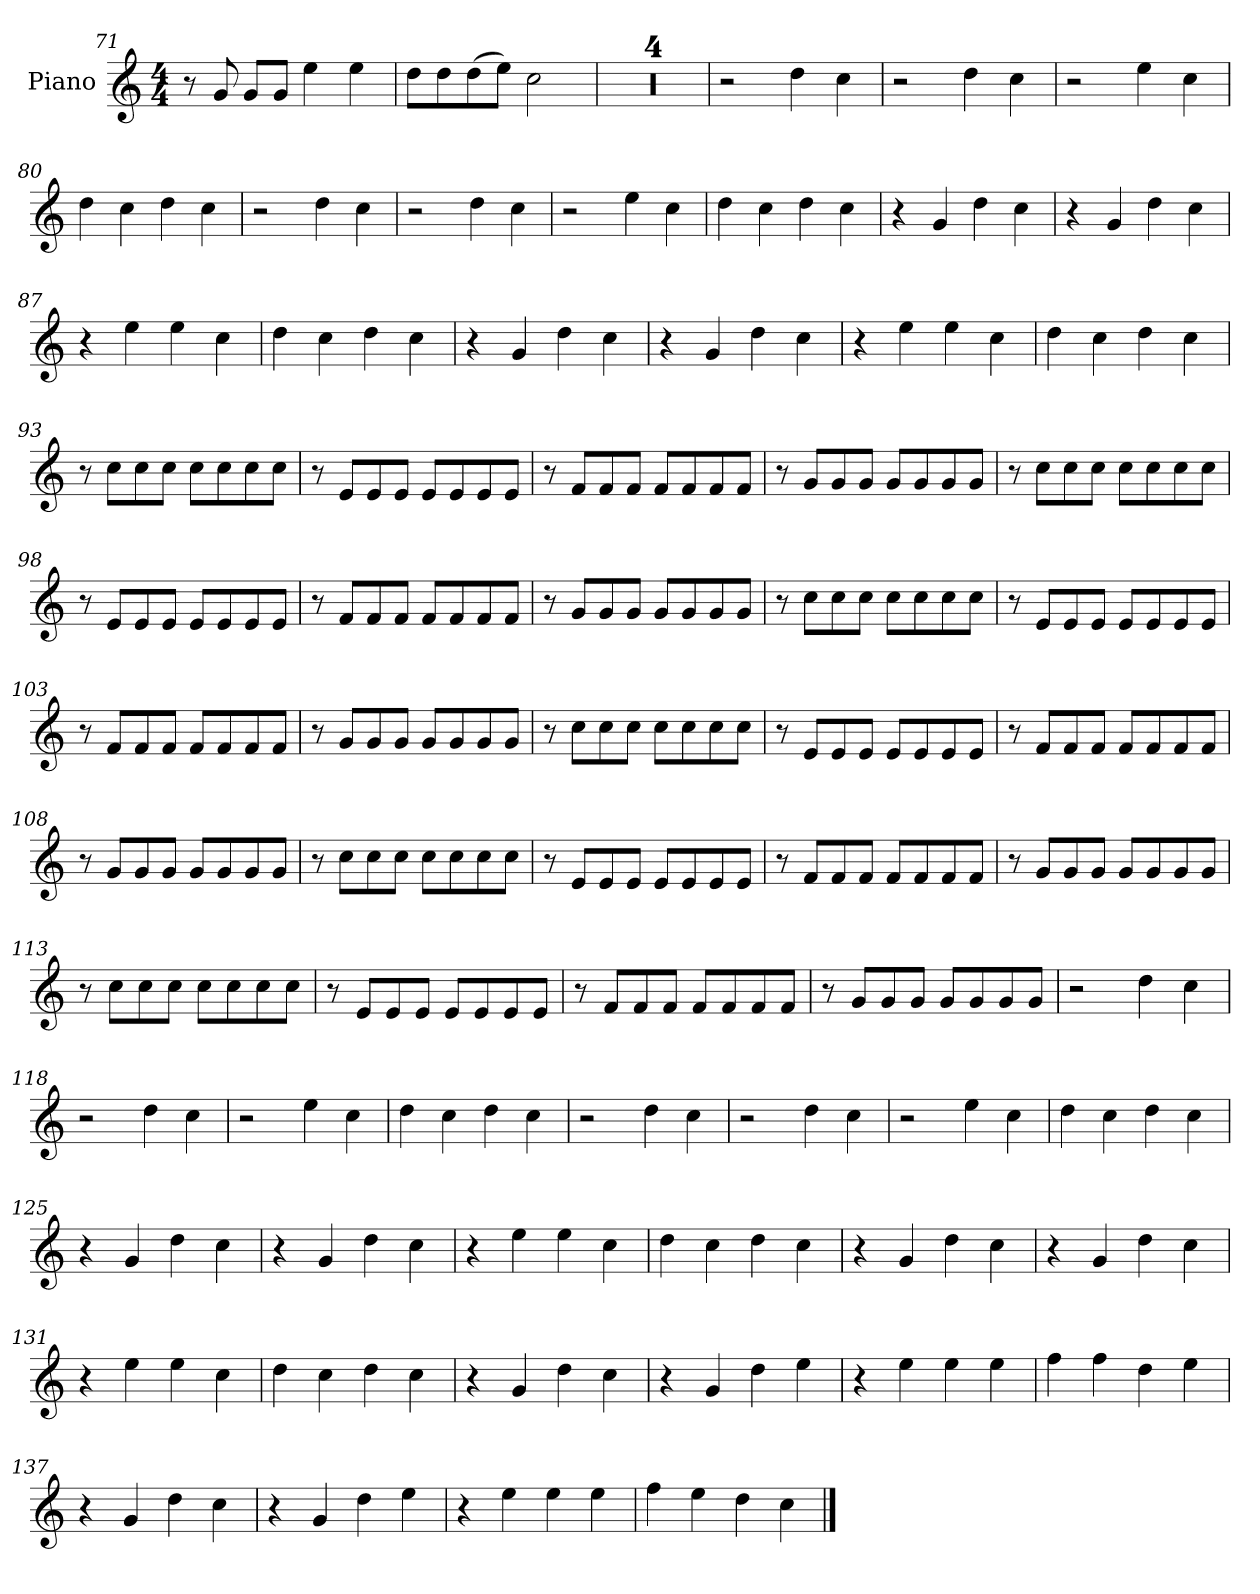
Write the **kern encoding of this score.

**kern
*part1
*staff1
*I"Piano
*I'Pno.
*clefG2
*k[]
*M4/4
=71
8r
8g
8gL
8gJ
4ee
4ee
=72
8ddL
8dd
(8dd
8eeJ)
2cc
=73
1r
=74
1r
=75
1r
=76
1r
=77
2r
4dd
4cc
=78
2r
4dd
4cc
=79
2r
4ee
4cc
=80
4dd
4cc
4dd
4cc
=81
2r
4dd
4cc
=82
2r
4dd
4cc
=83
2r
4ee
4cc
=84
4dd
4cc
4dd
4cc
=85
4r
4g
4dd
4cc
=86
4r
4g
4dd
4cc
=87
4r
4ee
4ee
4cc
=88
4dd
4cc
4dd
4cc
=89
4r
4g
4dd
4cc
=90
4r
4g
4dd
4cc
=91
4r
4ee
4ee
4cc
=92
4dd
4cc
4dd
4cc
=93
8r
8cc!L
8cc!
8cc!J
8cc!L
8cc!
8cc!
8cc!J
=94
8r
8e!L
8e!
8e!J
8e!L
8e!
8e!
8e!J
=95
8r
8f!L
8f!
8f!J
8f!L
8f!
8f!
8f!J
=96
8r
8g!L
8g!
8g!J
8g!L
8g!
8g!
8g!J
=97
8r
8cc!L
8cc!
8cc!J
8cc!L
8cc!
8cc!
8cc!J
=98
8r
8e!L
8e!
8e!J
8e!L
8e!
8e!
8e!J
=99
8r
8f!L
8f!
8f!J
8f!L
8f!
8f!
8f!J
=100
8r
8g!L
8g!
8g!J
8g!L
8g!
8g!
8g!J
=101
8r
8cc!L
8cc!
8cc!J
8cc!L
8cc!
8cc!
8cc!J
=102
8r
8e!L
8e!
8e!J
8e!L
8e!
8e!
8e!J
=103
8r
8f!L
8f!
8f!J
8f!L
8f!
8f!
8f!J
=104
8r
8g!L
8g!
8g!J
8g!L
8g!
8g!
8g!J
=105
8r
8cc!L
8cc!
8cc!J
8cc!L
8cc!
8cc!
8cc!J
=106
8r
8e!L
8e!
8e!J
8e!L
8e!
8e!
8e!J
=107
8r
8f!L
8f!
8f!J
8f!L
8f!
8f!
8f!J
=108
8r
8g!L
8g!
8g!J
8g!L
8g!
8g!
8g!J
=109
8r
8cc!L
8cc!
8cc!J
8cc!L
8cc!
8cc!
8cc!J
=110
8r
8e!L
8e!
8e!J
8e!L
8e!
8e!
8e!J
=111
8r
8f!L
8f!
8f!J
8f!L
8f!
8f!
8f!J
=112
8r
8g!L
8g!
8g!J
8g!L
8g!
8g!
8g!J
=113
8r
8cc!L
8cc!
8cc!J
8cc!L
8cc!
8cc!
8cc!J
=114
8r
8e!L
8e!
8e!J
8e!L
8e!
8e!
8e!J
=115
8r
8f!L
8f!
8f!J
8f!L
8f!
8f!
8f!J
=116
8r
8g!L
8g!
8g!J
8g!L
8g!
8g!
8g!J
=117
2r
4dd
4cc
=118
2r
4dd
4cc
=119
2r
4ee
4cc
=120
4dd
4cc
4dd
4cc
=121
2r
4dd
4cc
=122
2r
4dd
4cc
=123
2r
4ee
4cc
=124
4dd
4cc
4dd
4cc
=125
4r
4g
4dd
4cc
=126
4r
4g
4dd
4cc
=127
4r
4ee
4ee
4cc
=128
4dd
4cc
4dd
4cc
=129
4r
4g
4dd
4cc
=130
4r
4g
4dd
4cc
=131
4r
4ee
4ee
4cc
=132
4dd
4cc
4dd
4cc
=133
4r
4g
4dd
4cc
=134
4r
4g
4dd
4ee
=135
4r
4ee
4ee
4ee
=136
4ff
4ff
4dd
4ee
=137
4r
4g
4dd
4cc
=138
4r
4g
4dd
4ee
=139
4r
4ee
4ee
4ee
=140
4ff
4ee
4dd
4cc
==
*-
